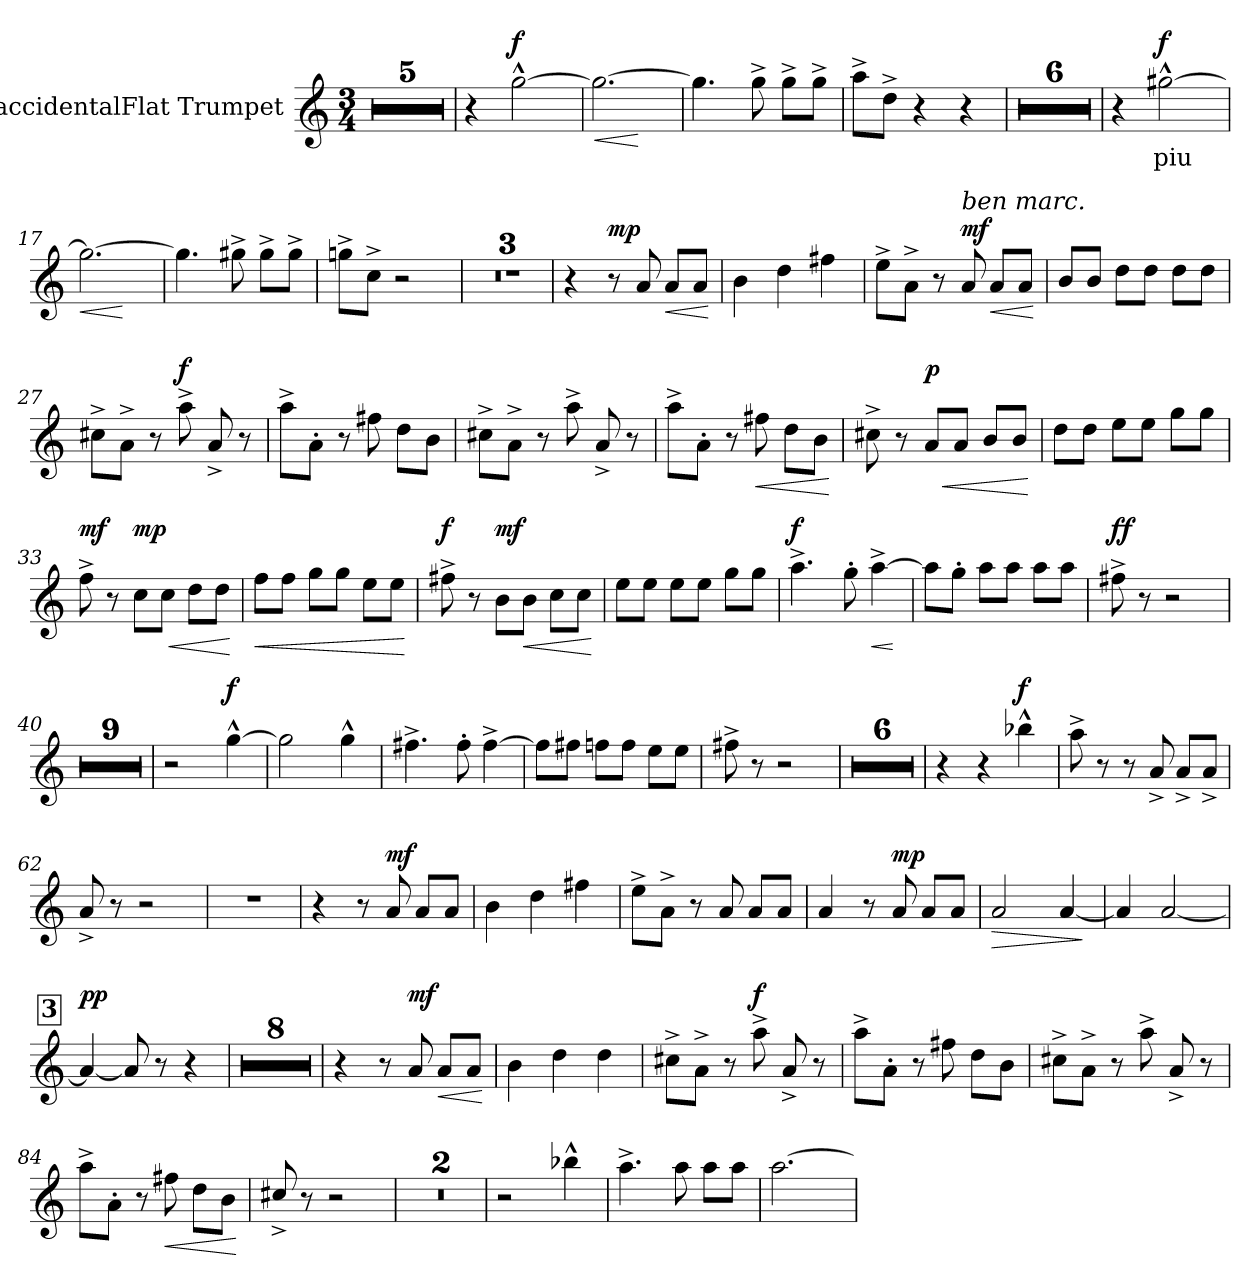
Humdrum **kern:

**kern	**text	**dynam
*part1	*part1	*part1
*staff1	*staff1	*staff1
*I"BaccidentalFlat Trumpet	*	*
*I'BaccidentalFlat Tpt.	*	*
*clefG2	*	*
*ITrd1c2	*	*
*k[b-e-]	*	*
*M3/4	*	*
=1	=1	=1
2.r	.	.
=2	=2	=2
2.r	.	.
=3	=3	=3
2.r	.	.
=4	=4	=4
2.r	.	.
=5	=5	=5
2.r	.	.
=6	=6	=6
4r	.	.
!	!	!LO:DY:b
[2ff^^\	.	f
=7	=7	=7
!	!	!LO:HP:b
2.ff\_	.	<
.	.	[
=8	=8	=8
4.ff\]	.	.
8ff^\	.	.
8ff^\L	.	.
8ff^\J	.	.
=9	=9	=9
8gg^\L	.	.
8cc^\J	.	.
4r	.	.
4r	.	.
=10	=10	=10
2.r	.	.
=11	=11	=11
2.r	.	.
=12	=12	=12
2.r	.	.
=13	=13	=13
2.r	.	.
=14	=14	=14
2.r	.	.
=15	=15	=15
2.r	.	.
=16	=16	=16
4r	.	.
!	!	!LO:DY:b
[2ff#X^^\	piu	f
=17	=17	=17
!	!	!LO:HP:b
2.ff#\_	.	<
.	.	[
=18	=18	=18
4.ff#\]	.	.
8ff#X^\	.	.
8ff#^\L	.	.
8ff#^\J	.	.
=19	=19	=19
8ffn^\L	.	.
8b-^\J	.	.
2r	.	.
!!LO:LB:g=z
=20	=20	=20
2.r	.	.
=21	=21	=21
2.r	.	.
=22	=22	=22
2.r	.	.
=23	=23	=23
4r	.	.
!	!	!LO:DY:b
8r	.	mp
8g/	.	.
!	!	!LO:HP:b
8g/L	.	<
8g/J	.	.
.	.	[
=24	=24	=24
4a\	.	.
4cc\	.	.
4een\	.	.
=25	=25	=25
8dd^\L	.	.
8g^\J	.	.
8r	.	.
!LO:TX:a:i:t=ben marc.	!	!
!	!	!LO:DY:b
8g/	.	mf
!	!	!LO:HP:b
8g/L	.	<
8g/J	.	.
.	.	[
=26	=26	=26
8a/L	.	.
8a/J	.	.
8cc\L	.	.
8cc\J	.	.
8cc\L	.	.
8cc\J	.	.
=27	=27	=27
8bn^\L	.	.
8g^\J	.	.
8r	.	.
!	!	!LO:DY:b
8gg^\	.	f
8g^/	.	.
8r	.	.
=28	=28	=28
8gg^\L	.	.
8g'\J	.	.
8r	.	.
8een\	.	.
8cc\L	.	.
8a\J	.	.
!!LO:LB:g=z
=29	=29	=29
8bn^\L	.	.
8g^\J	.	.
8r	.	.
8gg^\	.	.
8g^/	.	.
8r	.	.
=30	=30	=30
8gg^\L	.	.
8g'\J	.	.
8r	.	.
!	!	!LO:HP:b
8een\	.	<
8cc\L	.	.
8a\J	.	.
.	.	[
=31	=31	=31
8bn^\	.	.
8r	.	.
!	!	!LO:HP:b
!	!	!LO:DY:n=1:b
8g/L	.	< p
8g/J	.	.
8a/L	.	.
8a/J	.	.
.	.	[
=32	=32	=32
8cc\L	.	.
8cc\J	.	.
8dd\L	.	.
8dd\J	.	.
8ff\L	.	.
8ff\J	.	.
=33	=33	=33
!	!	!LO:DY:b
8ee-^\	.	mf
8r	.	.
!	!	!LO:HP:b
!	!	!LO:DY:n=1:b
8b-\L	.	< mp
8b-\J	.	.
8cc\L	.	.
8cc\J	.	.
.	.	[
=34	=34	=34
!	!	!LO:HP:b
8ee-\L	.	<
8ee-\J	.	.
8ff\L	.	.
8ff\J	.	.
8dd\L	.	.
8dd\J	.	.
.	.	[
!!LO:LB:g=z
=35	=35	=35
!	!	!LO:DY:b
8een^\	.	f
8r	.	.
!	!	!LO:DY:b
8a\L	.	mf
!	!	!LO:HP:b
8a\J	.	<
8b-\L	.	.
8b-\J	.	.
.	.	[
=36	=36	=36
8dd\L	.	.
8dd\J	.	.
8dd\L	.	.
8dd\J	.	.
8ff\L	.	.
8ff\J	.	.
=37	=37	=37
!	!	!LO:DY:b
4.gg^\	.	f
8ff'\	.	.
!	!	!LO:HP:b
[4gg^\	.	<
.	.	[
=38	=38	=38
8gg\L]	.	.
8ff'\J	.	.
8gg\L	.	.
8gg\J	.	.
8gg\L	.	.
8gg\J	.	.
=39	=39	=39
!	!	!LO:DY:b
8een^\	.	ff
8r	.	.
2r	.	.
=40	=40	=40
2.r	.	.
=41	=41	=41
2.r	.	.
=42	=42	=42
2.r	.	.
=43	=43	=43
2.r	.	.
=44	=44	=44
2.r	.	.
=45	=45	=45
2.r	.	.
=46	=46	=46
2.r	.	.
=47	=47	=47
2.r	.	.
=48	=48	=48
2.r	.	.
=49	=49	=49
2r	.	.
!	!	!LO:DY:b
[4ff^^\	.	f
=50	=50	=50
2ff\]	.	.
4ff^^\	.	.
!!LO:LB:g=z
=51	=51	=51
4.een^\	.	.
8ee'\	.	.
[4ee^\	.	.
=52	=52	=52
8ee\L]	.	.
8een\J	.	.
8ee-X\L	.	.
8ee-\J	.	.
8dd\L	.	.
8dd\J	.	.
=53	=53	=53
8een^\	.	.
8r	.	.
2r	.	.
=54	=54	=54
2.r	.	.
=55	=55	=55
2.r	.	.
=56	=56	=56
2.r	.	.
=57	=57	=57
2.r	.	.
=58	=58	=58
2.r	.	.
=59	=59	=59
2.r	.	.
=60	=60	=60
4r	.	.
4r	.	.
!	!	!LO:DY:b
4aa-X^^\	.	f
=61	=61	=61
8gg^\	.	.
8r	.	.
8r	.	.
8g^/	.	.
8g^/L	.	.
8g^/J	.	.
=62	=62	=62
8g^/	.	.
8r	.	.
2r	.	.
=63	=63	=63
2.r	.	.
!!LO:LB:g=z
=64	=64	=64
4r	.	.
8r	.	.
!	!	!LO:DY:b
8g/	.	mf
8g/L	.	.
8g/J	.	.
=65	=65	=65
4a\	.	.
4cc\	.	.
4een\	.	.
=66	=66	=66
8dd^\L	.	.
8g^\J	.	.
8r	.	.
8g/	.	.
8g/L	.	.
8g/J	.	.
=67	=67	=67
4g/	.	.
8r	.	.
!	!	!LO:DY:b
8g/	.	mp
8g/L	.	.
8g/J	.	.
=68	=68	=68
!	!	!LO:HP:b
2g/	.	>
[4g/	.	.
.	.	]
=69	=69	=69
4g/]	.	.
[2g/	.	.
!!LO:REH:place=s1:a:B:fs=14:t=3
=70	=70	=70
!	!	!LO:DY:b
4g/_	.	pp
8g/]	.	.
8r	.	.
4r	.	.
=71	=71	=71
2.r	.	.
=72	=72	=72
2.r	.	.
=73	=73	=73
2.r	.	.
=74	=74	=74
2.r	.	.
=75	=75	=75
2.r	.	.
=76	=76	=76
2.r	.	.
=77	=77	=77
2.r	.	.
=78	=78	=78
2.r	.	.
=79	=79	=79
4r	.	.
8r	.	.
!	!	!LO:DY:b
8g/	.	mf
!	!	!LO:HP:b
8g/L	.	<
8g/J	.	.
.	.	[
=80	=80	=80
4a\	.	.
4cc\	.	.
4cc\	.	.
=81	=81	=81
8bn^\L	.	.
8g^\J	.	.
8r	.	.
!	!	!LO:DY:b
8gg^\	.	f
8g^/	.	.
8r	.	.
=82	=82	=82
8gg^\L	.	.
8g'\J	.	.
8r	.	.
8een\	.	.
8cc\L	.	.
8a\J	.	.
=83	=83	=83
8bn^\L	.	.
8g^\J	.	.
8r	.	.
8gg^\	.	.
8g^/	.	.
8r	.	.
=84	=84	=84
8gg^\L	.	.
8g'\J	.	.
8r	.	.
!	!	!LO:HP:b
8een\	.	<
8cc\L	.	.
8a\J	.	.
.	.	[
=85	=85	=85
8bn^/	.	.
8r	.	.
2r	.	.
=86	=86	=86
2.r	.	.
=87	=87	=87
2.r	.	.
=88	=88	=88
2r	.	.
4aa-X^^\	.	.
=89	=89	=89
4.gg^\	.	.
8gg\	.	.
8gg\L	.	.
8gg\J	.	.
=90	=90	=90
[2.gg\	.	.
=	=	=
*-	*-	*-
